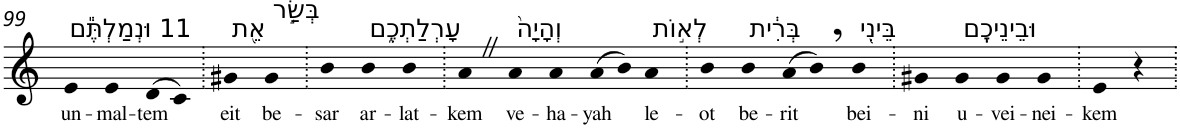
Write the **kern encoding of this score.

**kern	**text
*part1	*part1
*staff1	*staff1
*I"Piano	*
*I'Pno	*
!!LO:PB:g=z
*clefG2	*
*k[]	*
=99	=99
!LO:TX:a:t=11 וּנְמַלְתֶּ֕ם	!
!	!LO:LY:b
4e	un-
!	!LO:LY:b
4e	-mal-
!	!LO:LY:b
(>8d	-tem
8c)	.
=100.	=100.
!LO:TX:a:t=אֵ֖ת	!
!	!LO:LY:b
4g#X	eit
!LO:TX:a:t=בְּשַׂ֣ר	!
!	!LO:LY:b
4g#	be-
=101.	=101.
!	!LO:LY:b
4b	-sar
!LO:TX:a:t=עָרְלַתְכֶ֑ם	!
!	!LO:LY:b
4b	ar-
!	!LO:LY:b
4b	-lat-
=102.	=102.
!	!LO:LY:b
4aZ	-kem
!LO:TX:a:t=וְהָיָה֙	!
!	!LO:LY:b
4a	ve-
!	!LO:LY:b
4a	-ha-
!	!LO:LY:b
(>8a	-yah
8b)	.
!LO:TX:a:t=לְא֣וֹת	!
!	!LO:LY:b
4a	le-
=103.	=103.
!	!LO:LY:b
4b	-ot
!LO:TX:a:t=בְּרִ֔ית	!
!	!LO:LY:b
4b	be-
!	!LO:LY:b
(>8a	-rit
8b,)	.
!LO:TX:a:t=בֵּינִ֖י	!
!	!LO:LY:b
4b	bei-
=104.	=104.
!	!LO:LY:b
4g#X	-ni
!LO:TX:a:t=וּבֵינֵיכֶֽם	!
!	!LO:LY:b
4g#	u-
!	!LO:LY:b
4g#	-vei-
!	!LO:LY:b
4g#	-nei-
=105.	=105.
!	!LO:LY:b
4e	-kem
4r	.
=.	=.
*-	*-
